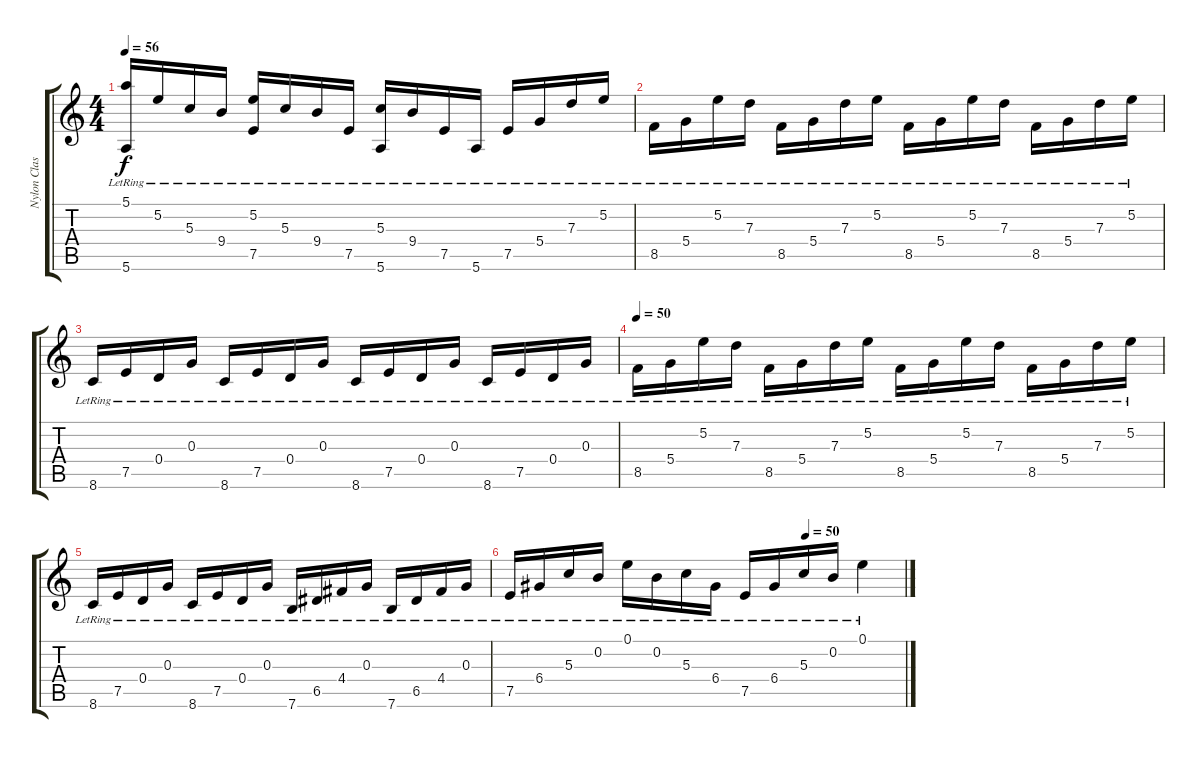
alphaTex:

\track ("Nylon Classical Guitar (Rhythm)" "Nylon Clas") {instrument acousticguitarnylon}
\staff {score tabs}
\tuning (E4 B3 G3 D3 A2 E2) {hide}
\ts (4 4)
\tempo 56
\clef g2
\ks c
(5.1{lr} 5.6{lr}).16{dy f} 5.2{lr}.16 5.3{lr}.16 9.4{lr}.16 (5.2{lr} 7.5{lr}).16 5.3{lr}.16 9.4{lr}.16 7.5{lr}.16 (5.3{lr} 5.6{lr}).16 9.4{lr}.16 7.5{lr}.16 5.6{lr}.16 7.5{lr}.16 5.4{lr}.16 7.3{lr}.16 5.2{lr}.16 |
8.5{lr}.16 5.4{lr}.16 5.2{lr}.16 7.3{lr}.16 8.5{lr}.16 5.4{lr}.16 7.3{lr}.16 5.2{lr}.16 8.5{lr}.16 5.4{lr}.16 5.2{lr}.16 7.3{lr}.16 8.5{lr}.16 5.4{lr}.16 7.3{lr}.16 5.2{lr}.16 |
8.6{lr}.16 7.5{lr}.16 0.4{lr}.16 0.3{lr}.16 8.6{lr}.16 7.5{lr}.16 0.4{lr}.16 0.3{lr}.16 8.6{lr}.16 7.5{lr}.16 0.4{lr}.16 0.3{lr}.16 8.6{lr}.16 7.5{lr}.16 0.4{lr}.16 0.3{lr}.16 |
\tempo 50
8.5{lr}.16 5.4{lr}.16 5.2{lr}.16 7.3{lr}.16 8.5{lr}.16 5.4{lr}.16 7.3{lr}.16 5.2{lr}.16 8.5{lr}.16 5.4{lr}.16 5.2{lr}.16 7.3{lr}.16 8.5{lr}.16 5.4{lr}.16 7.3{lr}.16 5.2{lr}.16 |
8.6{lr}.16 7.5{lr}.16 0.4{lr}.16 0.3{lr}.16 8.6{lr}.16 7.5{lr}.16 0.4{lr}.16 0.3{lr}.16 7.6{lr}.16 6.5{lr}.16 4.4{lr}.16 0.3{lr}.16 7.6{lr}.16 6.5{lr}.16 4.4{lr}.16 0.3{lr}.16 |
\tempo (50 0.75)
7.5{lr}.16 6.4{lr}.16 5.3{lr}.16 0.2{lr}.16 0.1{lr}.16 0.2{lr}.16 5.3{lr}.16 6.4{lr}.16 7.5{lr}.16 6.4{lr}.16 5.3{lr}.16 0.2{lr}.16 0.1{lr}.4
